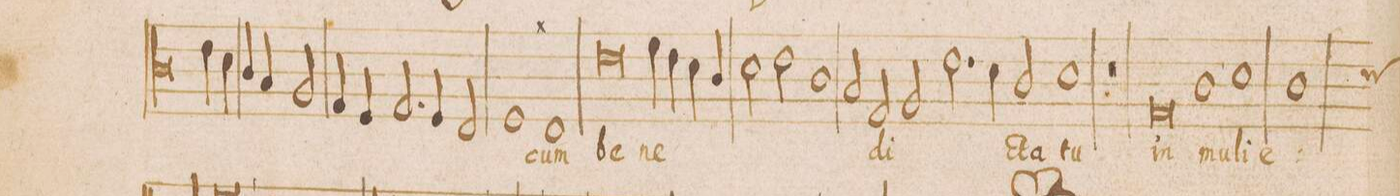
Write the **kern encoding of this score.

**kern	**text
*I"ALTVS	*
*clefC3	*
*k[]	*
*met(C|)	*
*M2/1	*
4e\	.
4d\	.
=30-	=30-
4c/	.
4B/	.
2A/	.
4G/	.
4F/	.
2.G/	.
=31-	=31-
4F/	.
2E/	.
1F	.
=32-	=32-
1E	-cum
0e	be-
=33-	=33-
4f\	-ne-
4e\	.
4d\	.
4c/	.
=34-	=34-
2d\	.
2e\	.
1c	.
=35-	=35-
2B/	.
2G/	-di-
2A/	.
2.e\	.
=36-	=36-
4d\	.
2c/	-cta
1d	tu
=37-	=37-
1r	.
0G	in
=38-	=38-
1c	mu-
=39-	=39-
1d	-li-
*custos:d	*
1c	-e-
=40-	=40-
*-	*-
